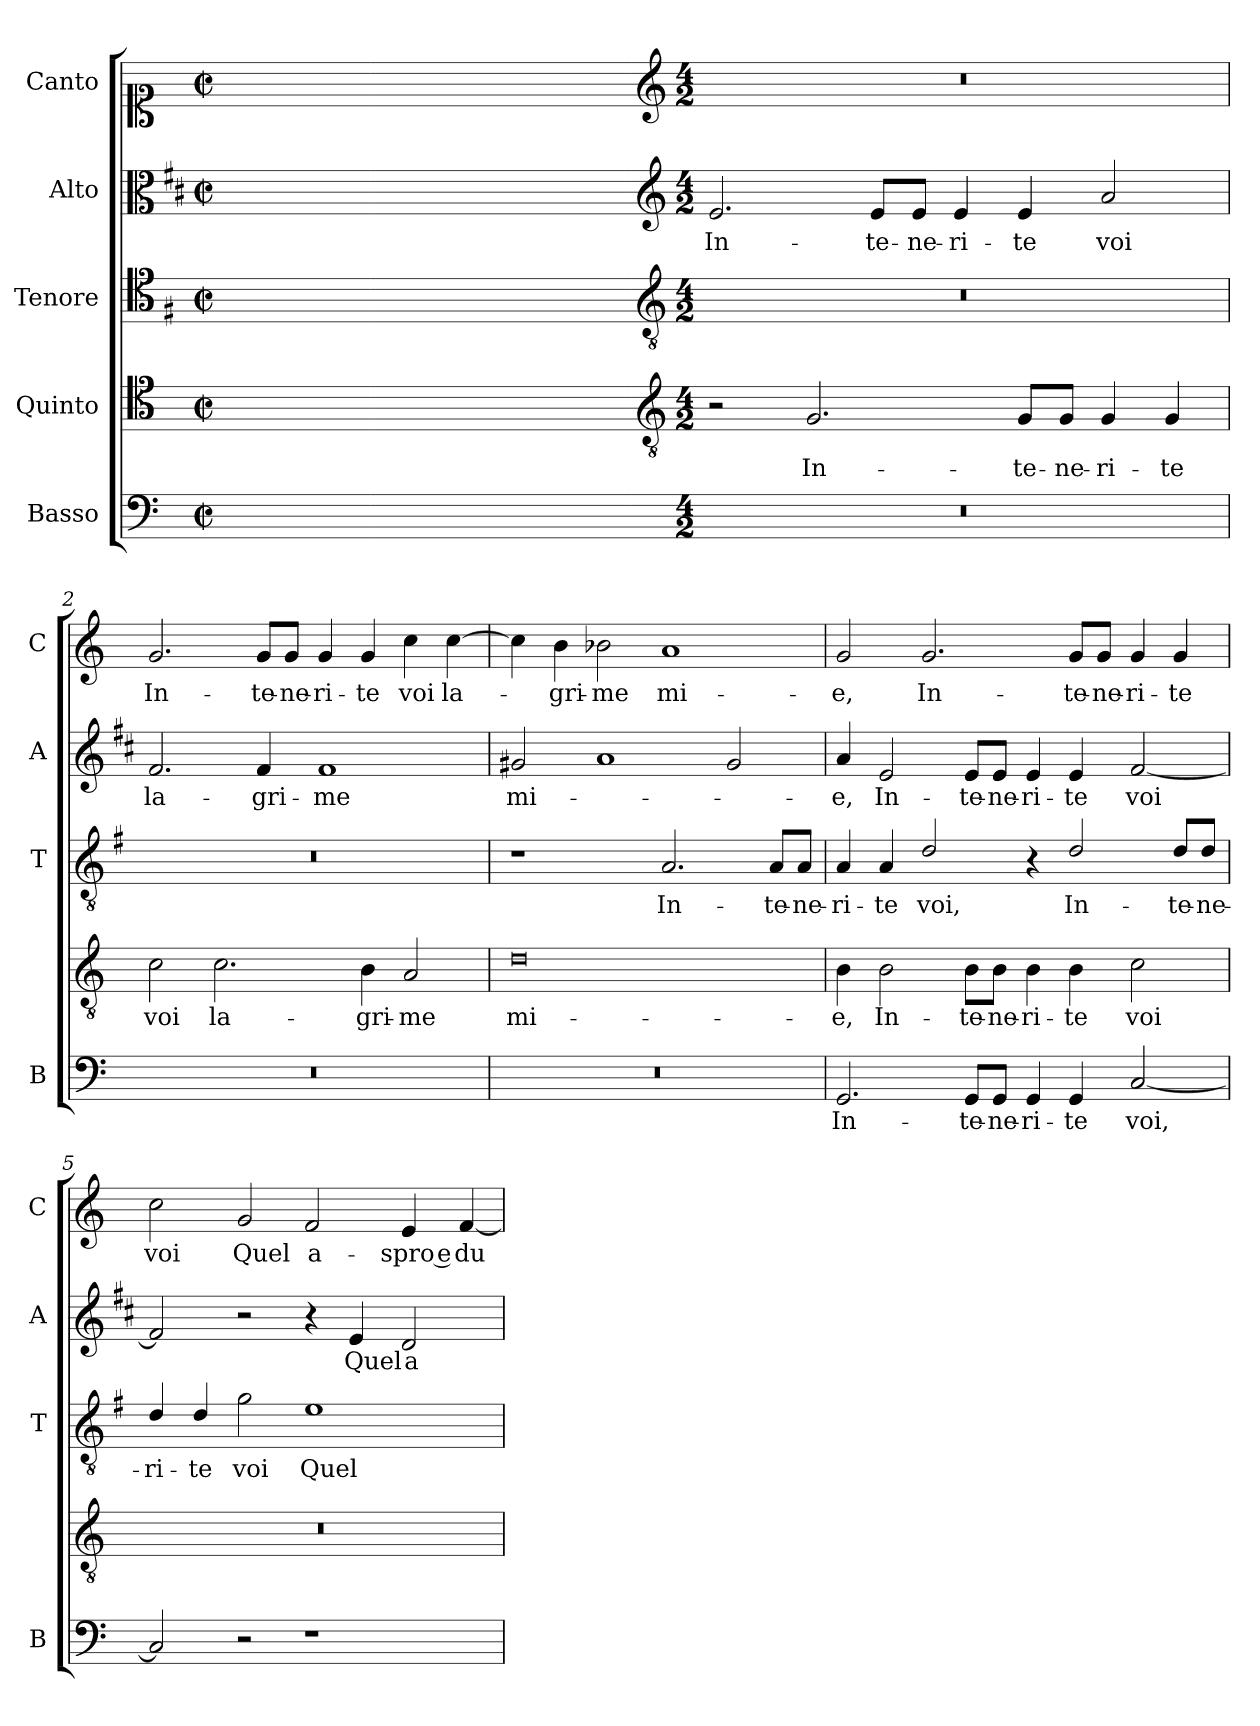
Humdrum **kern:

**kern	**text	**kern	**text	**kern	**text	**kern	**text	**kern	**text
*part5	*part5	*part4	*part4	*part3	*part3	*part2	*part2	*part1	*part1
*staff5	*staff5	*staff4	*staff4	*staff3	*staff3	*staff2	*staff2	*staff1	*staff1
*I"Basso	*	*I"Quinto	*	*I"Tenore	*	*I"Alto	*	*I"Canto	*
*I'B	*	*	*	*I'T	*	*I'A	*	*I'C	*
*clefF4	*	*clefC4	*	*clefC4	*	*clefC3	*	*clefC1	*
*	*	*	*	*ITrd4c7	*	*ITrd1c2	*	*	*
*k[]	*	*k[]	*	*k[]	*	*k[]	*	*k[]	*
*C:	*	*C:	*	*C:	*	*C:	*	*C:	*
*M2/2	*	*M2/2	*	*M2/2	*	*M2/2	*	*M2/2	*
*met(c|)	*	*met(c|)	*	*met(c|)	*	*met(c|)	*	*met(c|)	*
=	=	=	=	=	=	=	=	=	=
1ryy	.	1ryy	.	1ryy	.	1ryy	.	1ryy	.
=1X-	=1X-	=1X-	=1X-	=1X-	=1X-	=1X-	=1X-	=1X-	=1X-
4ryy	.	4ryy	.	4ryy	.	4ryy	.	4ryy	.
4ryy	.	4ryy	.	4ryy	.	4ryy	.	4ryy	.
4ryy	.	4ryy	.	4ryy	.	4ryy	.	4ryy	.
4ryy	.	4ryy	.	4ryy	.	4ryy	.	4ryy	.
=1-	=1-	=1-	=1-	=1-	=1-	=1-	=1-	=1-	=1-
*	*	*clefGv2	*	*clefGv2	*	*clefG2	*	*clefG2	*
*M4/2	*	*M4/2	*	*M4/2	*	*M4/2	*	*M4/2	*
!	!	!	!	!	!	!	!LO:LY:b	!	!
0r	.	2r	.	0r	.	2.d/	In-	0r	.
!	!	!	!LO:LY:b	!	!	!	!	!	!
.	.	2.G/	In-	.	.	.	.	.	.
!	!	!	!	!	!	!	!LO:LY:b	!	!
.	.	.	.	.	.	8d/L	-te-	.	.
!	!	!	!	!	!	!	!LO:LY:b	!	!
.	.	.	.	.	.	8d/J	-ne-	.	.
!	!	!	!	!	!	!	!LO:LY:b	!	!
.	.	.	.	.	.	4d/	-ri-	.	.
!	!	!	!LO:LY:b	!	!	!	!LO:LY:b	!	!
.	.	8G/L	-te-	.	.	4d/	-te	.	.
!	!	!	!LO:LY:b	!	!	!	!	!	!
.	.	8G/J	-ne-	.	.	.	.	.	.
!	!	!	!LO:LY:b	!	!	!	!LO:LY:b	!	!
.	.	4G/	-ri-	.	.	2g/	voi	.	.
!	!	!	!LO:LY:b	!	!	!	!	!	!
.	.	4G/	-te	.	.	.	.	.	.
=2	=2	=2	=2	=2	=2	=2	=2	=2	=2
!	!	!	!LO:LY:b	!	!	!	!LO:LY:b	!	!LO:LY:b
0r	.	2c\	voi	0r	.	2.e/	la-	2.g/	In-
!	!	!	!LO:LY:b	!	!	!	!	!	!
.	.	2.c\	la-	.	.	.	.	.	.
!	!	!	!	!	!	!	!LO:LY:b	!	!LO:LY:b
.	.	.	.	.	.	4e/	-gri-	8g/L	-te-
!	!	!	!	!	!	!	!	!	!LO:LY:b
.	.	.	.	.	.	.	.	8g/J	-ne-
!	!	!	!	!	!	!	!LO:LY:b	!	!LO:LY:b
.	.	.	.	.	.	1e	-me	4g/	-ri-
!	!	!	!LO:LY:b	!	!	!	!	!	!LO:LY:b
.	.	4B\	-gri-	.	.	.	.	4g/	-te
!	!	!	!LO:LY:b	!	!	!	!	!	!LO:LY:b
.	.	2A/	-me	.	.	.	.	4cc\	voi
!	!	!	!	!	!	!	!	!	!LO:LY:b
.	.	.	.	.	.	.	.	[4cc\	la-
=3	=3	=3	=3	=3	=3	=3	=3	=3	=3
!	!	!	!LO:LY:b	!	!	!	!LO:LY:b	!	!
0r	.	0d	mi-	1r	.	2f#X/	mi-	4cc\]	.
!	!	!	!	!	!	!	!	!	!LO:LY:b
.	.	.	.	.	.	.	.	4b\	-gri-
!	!	!	!	!	!	!	!	!	!LO:LY:b
.	.	.	.	.	.	1g	.	2b-X\	-me
!	!	!	!	!	!LO:LY:b	!	!	!	!LO:LY:b
.	.	.	.	2.D/	In-	.	.	1a	mi-
.	.	.	.	.	.	2f#/	.	.	.
!	!	!	!	!	!LO:LY:b	!	!	!	!
.	.	.	.	8D/L	-te-	.	.	.	.
!	!	!	!	!	!LO:LY:b	!	!	!	!
.	.	.	.	8D/J	-ne-	.	.	.	.
!!LO:LB:g=z
=4	=4	=4	=4	=4	=4	=4	=4	=4	=4
!	!LO:LY:b	!	!LO:LY:b	!	!LO:LY:b	!	!LO:LY:b	!	!LO:LY:b
2.GG/	In-	4B\	-e,	4D/	-ri-	4g/	-e,	2g/	-e,
!	!	!	!LO:LY:b	!	!LO:LY:b	!	!LO:LY:b	!	!
.	.	2B\	In-	4D/	-te	2d/	In-	.	.
!	!	!	!	!	!LO:LY:b	!	!	!	!LO:LY:b
.	.	.	.	2G/	voi,	.	.	2.g/	In-
!	!LO:LY:b	!	!LO:LY:b	!	!	!	!LO:LY:b	!	!
8GG/L	-te-	8B\L	-te-	.	.	8d/L	-te-	.	.
!	!LO:LY:b	!	!LO:LY:b	!	!	!	!LO:LY:b	!	!
8GG/J	-ne-	8B\J	-ne-	.	.	8d/J	-ne-	.	.
!	!LO:LY:b	!	!LO:LY:b	!	!	!	!LO:LY:b	!	!
4GG/	-ri-	4B\	-ri-	4r	.	4d/	-ri-	.	.
!	!LO:LY:b	!	!LO:LY:b	!	!LO:LY:b	!	!LO:LY:b	!	!LO:LY:b
4GG/	-te	4B\	-te	2G/	In-	4d/	-te	8g/L	-te-
!	!	!	!	!	!	!	!	!	!LO:LY:b
.	.	.	.	.	.	.	.	8g/J	-ne-
!	!LO:LY:b	!	!LO:LY:b	!	!	!	!LO:LY:b	!	!LO:LY:b
[2C/	voi,	2c\	voi	.	.	[2e/	voi	4g/	-ri-
!	!	!	!	!	!LO:LY:b	!	!	!	!LO:LY:b
.	.	.	.	8G/L	-te-	.	.	4g/	-te
!	!	!	!	!	!LO:LY:b	!	!	!	!
.	.	.	.	8G/J	-ne-	.	.	.	.
=5	=5	=5	=5	=5	=5	=5	=5	=5	=5
!	!	!	!	!	!LO:LY:b	!	!	!	!LO:LY:b
2C/]	.	0r	.	4G/	-ri-	2e/]	.	2cc\	voi
!	!	!	!	!	!LO:LY:b	!	!	!	!
.	.	.	.	4G/	-te	.	.	.	.
!	!	!	!	!	!LO:LY:b	!	!	!	!LO:LY:b
2r	.	.	.	2c\	voi	2r	.	2g/	Quel
!	!	!	!	!	!LO:LY:b	!	!	!	!LO:LY:b
1r	.	.	.	1A	Quel	4r	.	2f/	a-
!	!	!	!	!	!	!	!LO:LY:b	!	!
.	.	.	.	.	.	4d/	Quel	.	.
!	!	!	!	!	!	!	!LO:LY:b	!	!LO:LY:b
.	.	.	.	.	.	2c/	a-	4e/	-spro e
!	!	!	!	!	!	!	!	!	!LO:LY:b
.	.	.	.	.	.	.	.	[4f/	du-
=	=	=	=	=	=	=	=	=	=
*-	*-	*-	*-	*-	*-	*-	*-	*-	*-
